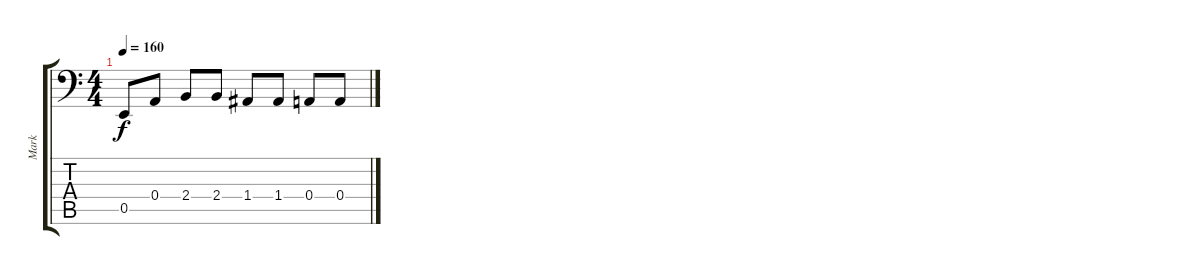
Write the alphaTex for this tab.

\track ("Mark" "Mark") {instrument electricbassfinger}
\staff {score tabs}
\tuning (C3 G2 D2 A1 E1 B0) {hide}
\ts (4 4)
\tempo 160
\clef f4
\ks c
0.5.8{dy f} 0.4.8 2.4.8 2.4.8 1.4.8 1.4.8 0.4.8{beam merge} 0.4.8
